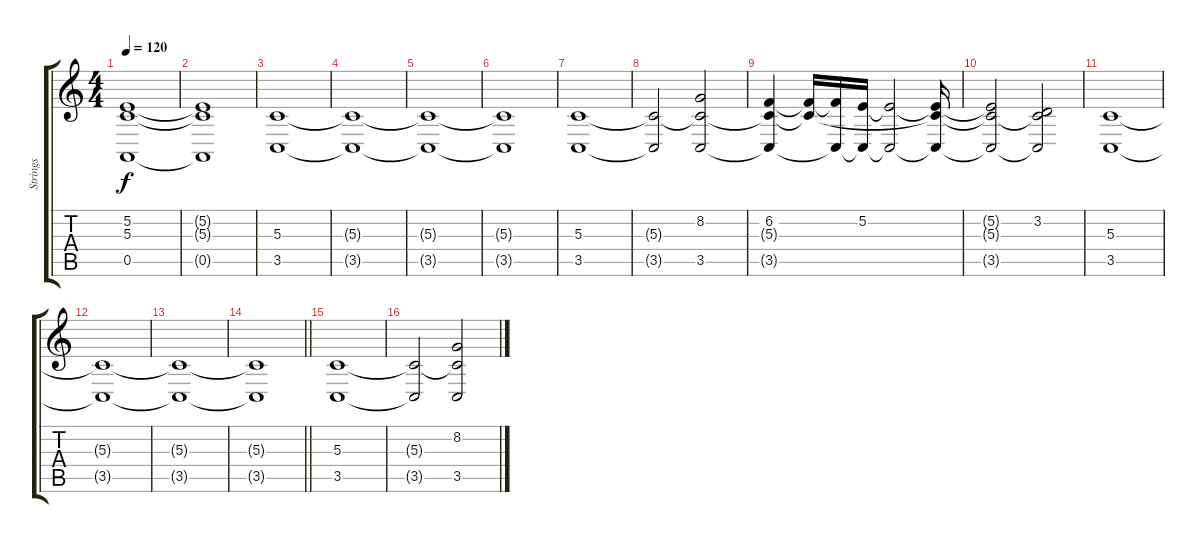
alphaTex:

\track ("Strings" "Strings") {instrument stringensemble1}
\staff {score tabs}
\tuning (E4 B3 G3 D3 A2 E2) {hide}
\ts (4 4)
\tempo 120
\clef g2
\ks c
(5.2 5.3{t} 0.5).1{dy f} |
(5.2{t} 5.3{t} 0.5{t}).1 |
(5.3 3.5).1 |
(5.3{t} 3.5{t}).1 |
(5.3{t} 3.5{t}).1 |
(5.3{t} 3.5{t}).1 |
(5.3 3.5).1 |
(5.3{t} 3.5{t}).2 (8.2 5.3{t} 3.5).2 |
(6.2 5.3{t} 3.5{t}).4 (6.2{t} 5.3{t}).16 (6.2{t} 3.5{t}).16 (5.2 3.5{t}).16 (5.2{t} 3.5{t}).2 (5.2{t} 5.3{t} 3.5{t}).16 |
(5.2{t} 5.3{t} 3.5{t}).2 (3.2 5.3{t} 3.5{t}).2 |
(5.3 3.5).1 |
(5.3{t} 3.5{t}).1 |
(5.3{t} 3.5{t}).1 |
\barLineRight lightlight
(5.3{t} 3.5{t}).1 |
(5.3 3.5).1 |
(5.3{t} 3.5{t}).2 (8.2 5.3{t} 3.5).2
